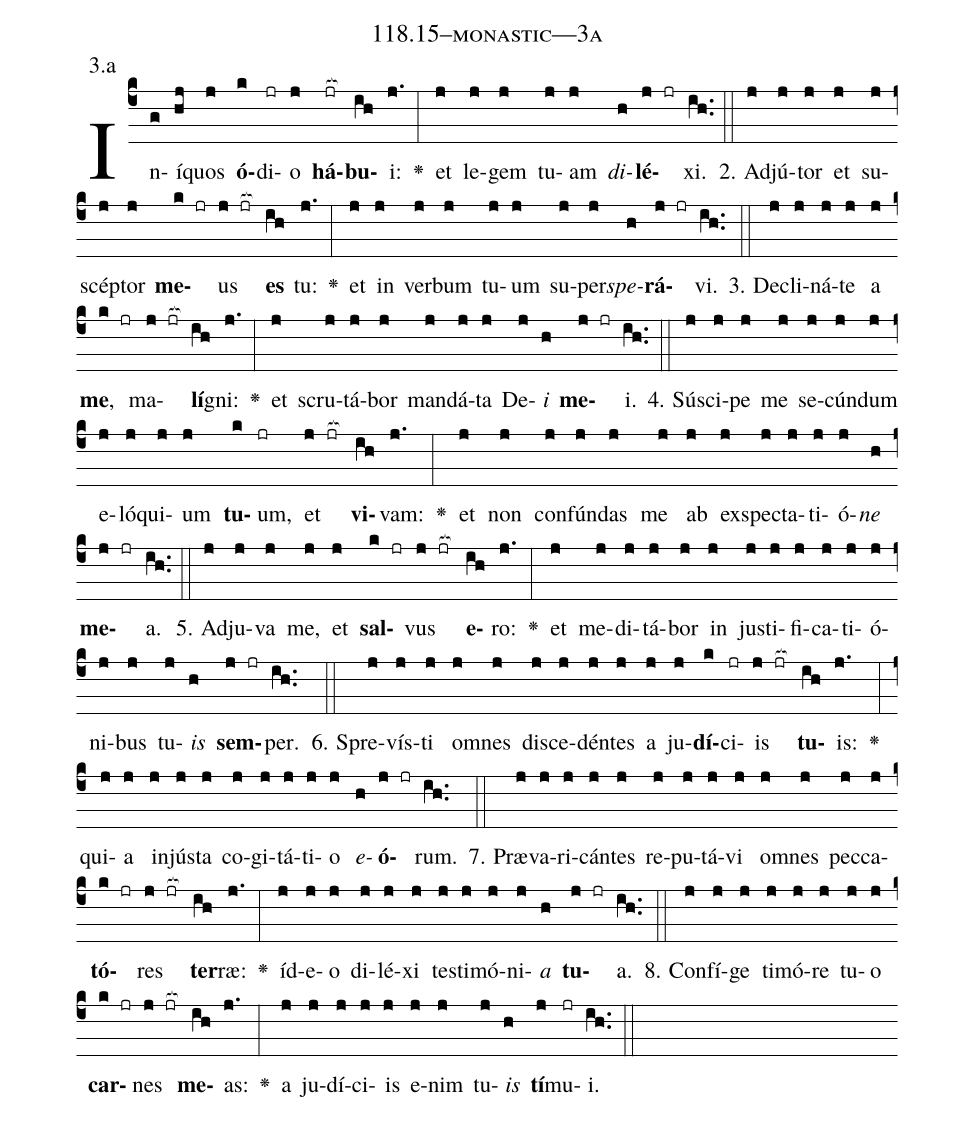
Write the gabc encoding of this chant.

name: 118.15--monastic---3a;
annotation: 3.a;
%%
(c4)In(g)í(hj)quos(j) <b>ó</b>(k)di(jr)o(j) <b>há</b>(jr[ocb:1{])<b>bu</b>(ih[ocb:0}])i:(j.) <v>\greheightstar</v>(:) et(j) le(j)gem(j) tu(j)am(j) <i>di</i>(h)<b>lé</b>(j jr)xi.(ih..) (::)
2. Ad(j)jú(j)tor(j) et(j) su(j)scép(j)tor(j) <b>me</b>(k jr)us(j jr[ocb:1{]) <b>es</b>(ih[ocb:0}]) tu:(j.) <v>\greheightstar</v>(:) et(j) in(j) ver(j)bum(j) tu(j)um(j) su(j)per(j)<i>spe</i>(h)<b>rá</b>(j jr)vi.(ih..) (::)
3. De(j)cli(j)ná(j)te(j) a(j) <b>me</b>,(k jr) ma(j jr[ocb:1{])<b>lí</b>(ih[ocb:0}])gni:(j.) <v>\greheightstar</v>(:) et(j) scru(j)tá(j)bor(j) man(j)dá(j)ta(j) De(j)<i>i</i>(h) <b>me</b>(j jr)i.(ih..) (::)
4. Sú(j)sci(j)pe(j) me(j) se(j)cún(j)dum(j) e(j)ló(j)qui(j)um(j) <b>tu</b>(k)um,(jr) et(j jr[ocb:1{]) <b>vi</b>(ih[ocb:0}])vam:(j.) <v>\greheightstar</v>(:) et(j) non(j) con(j)fún(j)das(j) me(j) ab(j) ex(j)spec(j)ta(j)ti(j)ó(j)<i>ne</i>(h) <b>me</b>(j jr)a.(ih..) (::)
5. Ad(j)ju(j)va(j) me,(j) et(j) <b>sal</b>(k jr)vus(j jr[ocb:1{]) <b>e</b>(ih[ocb:0}])ro:(j.) <v>\greheightstar</v>(:) et(j) me(j)di(j)tá(j)bor(j) in(j) jus(j)ti(j)fi(j)ca(j)ti(j)ó(j)ni(j)bus(j) tu(j)<i>is</i>(h) <b>sem</b>(j jr)per.(ih..) (::)
6. Spre(j)vís(j)ti(j) om(j)nes(j) di(j)sce(j)dén(j)tes(j) a(j) ju(j)<b>dí</b>(k)ci(jr)is(j jr[ocb:1{]) <b>tu</b>(ih[ocb:0}])is:(j.) <v>\greheightstar</v>(:) qui(j)a(j) in(j)jús(j)ta(j) co(j)gi(j)tá(j)ti(j)o(j) <i>e</i>(h)<b>ó</b>(j jr)rum.(ih..) (::)
7. Præ(j)va(j)ri(j)cán(j)tes(j) re(j)pu(j)tá(j)vi(j) om(j)nes(j) pec(j)ca(j)<b>tó</b>(k jr)res(j jr[ocb:1{]) <b>ter</b>(ih[ocb:0}])ræ:(j.) <v>\greheightstar</v>(:) íd(j)e(j)o(j) di(j)lé(j)xi(j) tes(j)ti(j)mó(j)ni(j)<i>a</i>(h) <b>tu</b>(j jr)a.(ih..) (::)
8. Con(j)fí(j)ge(j) ti(j)mó(j)re(j) tu(j)o(j) <b>car</b>(k jr)nes(j jr[ocb:1{]) <b>me</b>(ih[ocb:0}])as:(j.) <v>\greheightstar</v>(:) a(j) ju(j)dí(j)ci(j)is(j) e(j)nim(j) tu(j)<i>is</i>(h) <b>tí</b>(j)mu(jr)i.(ih..) (::)
